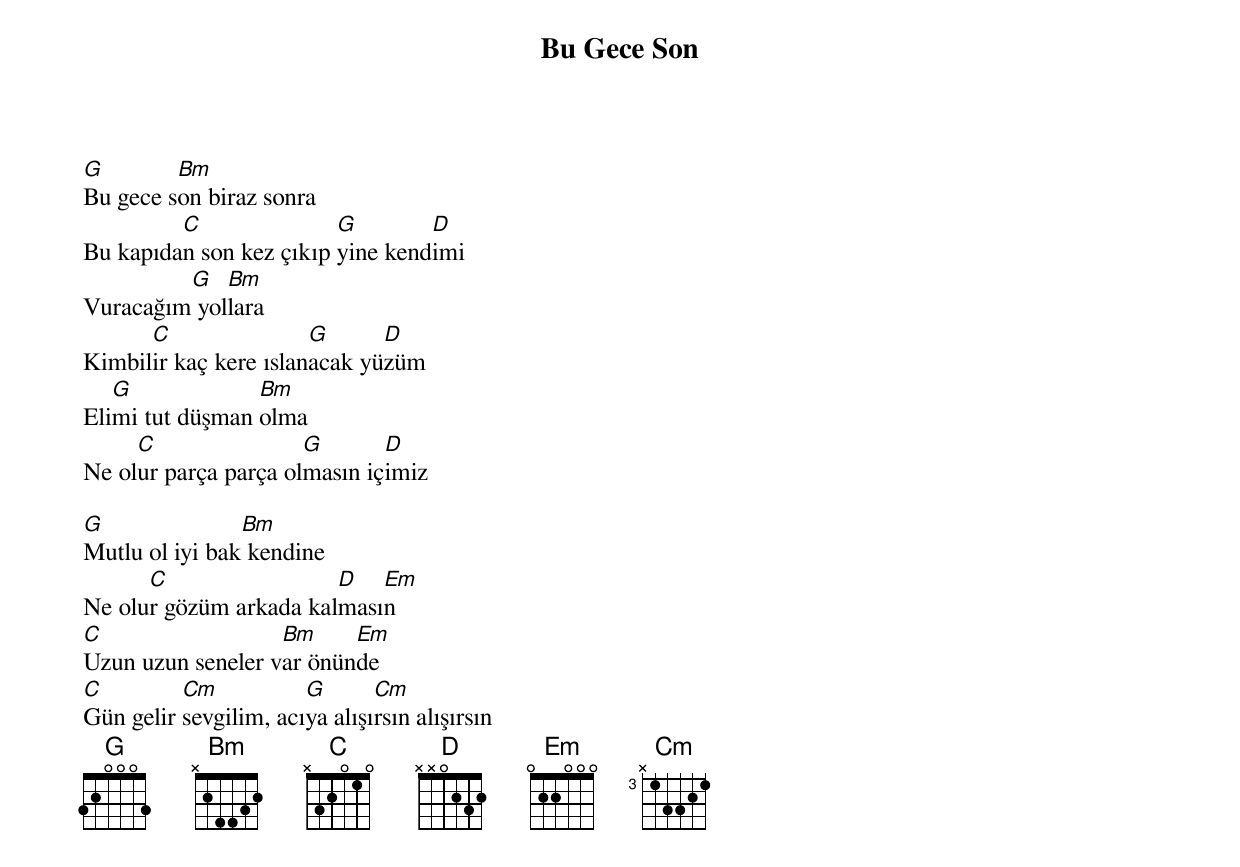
{title: Bu Gece Son}
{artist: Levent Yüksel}

G        Bm
Bu gece son biraz sonra
         C               G        D
Bu kapıdan son kez çıkıp yine kendimi
         G   Bm
Vuracağım yollara
      C                G      D
Kimbilir kaç kere ıslanacak yüzüm
   G             Bm
Elimi tut düşman olma
     C                G       D
Ne olur parça parça olmasın içimiz

G               Bm
Mutlu ol iyi bak kendine
      C                 D   Em
Ne olur gözüm arkada kalmasın
C                  Bm     Em
Uzun uzun seneler var önünde
C         Cm           G       Cm
Gün gelir sevgilim, acıya alışırsın alışırsın
